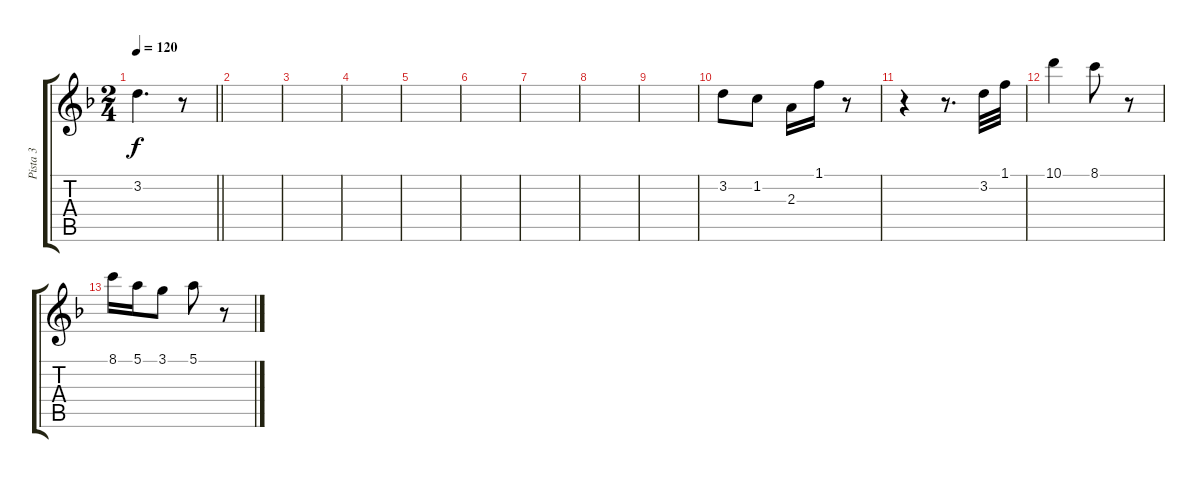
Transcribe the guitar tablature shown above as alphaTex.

\track ("Pista 3" "Pista 3") {instrument acousticguitarsteel}
\staff {score tabs}
\tuning (E4 B3 G3 D3 A2 E2) {hide}
\ts (2 4)
\tempo 120
\clef g2
\barLineRight lightlight
\ks dminor
3.2.4{d dy f} r.8 |
|
|
|
|
|
|
|
|
3.2.8{volume 8 balance 16 instrument blownbottle} 1.2.8 2.3.16 1.1.16 r.8 |
r.4 r.8{d} 3.2.32 1.1.32 |
10.1.4 8.1.8 r.8 |
8.1.16 5.1.16 3.1.8 5.1.8 r.8
